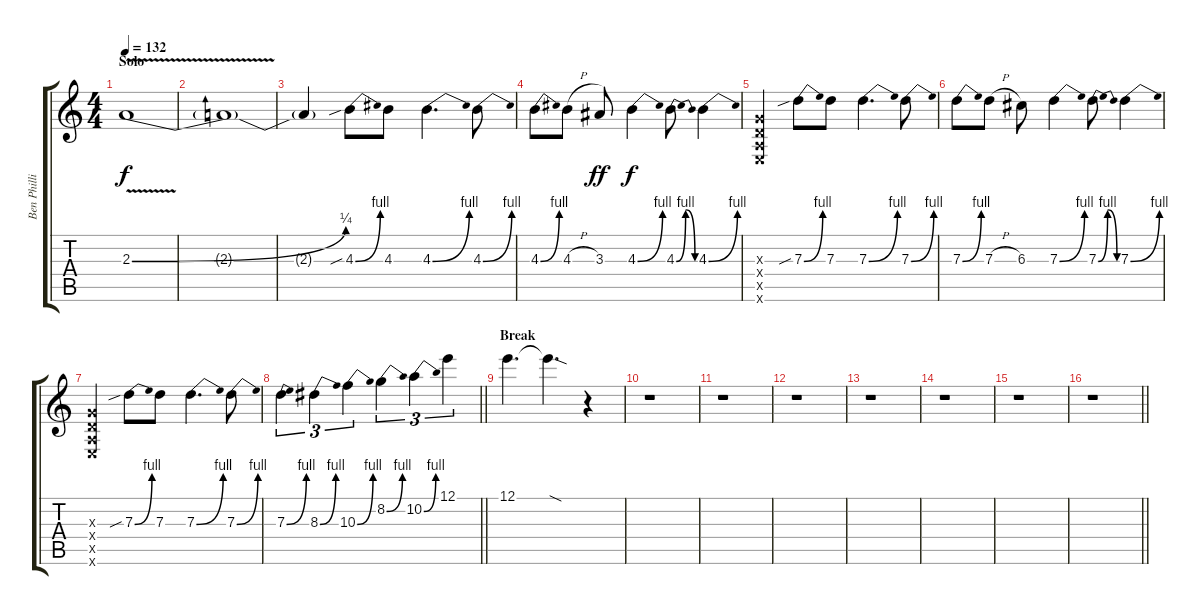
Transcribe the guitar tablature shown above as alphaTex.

\track ("Ben Phillips" "Ben Philli") {instrument distortionguitar}
\staff {score tabs}
\tuning (E4 B3 G3 D3 A2 E2) {hide}
\ts (4 4)
\section ("" "Solo")
\tempo 132
\clef g2
\ks c
2.3{be (bend 0 0 60 1) v}.1{dy f balance 12} |
2.3{t}.1 |
2.3{t}.4 4.3{be (bend 0 0 60 4) sib}.8 4.3.8 4.3{be (bend 0 0 60 4)}.4{d} 4.3{be (bend 0 0 60 4)}.8 |
4.3{be (bend 0 0 60 4)}.8 4.3{h}.8 3.3.8{dy ff} 4.3{be (bend 0 0 60 4)}.4{dy f} 4.3{be (bendrelease 0 0 25 4 50 4 60 0)}.8 4.3{be (bend 0 0 60 4)}.4 |
(0.3{x} 0.4{x} 0.5{x} 0.6{x}).4 7.3{be (bend 0 0 60 4) sib}.8 7.3.8 7.3{be (bend 0 0 60 4)}.4{d} 7.3{be (bend 0 0 60 4)}.8 |
7.3{be (bend 0 0 60 4)}.8 7.3{h}.8 6.3.8 7.3{be (bend 0 0 60 4)}.4 7.3{be (bendrelease 0 0 25 4 50 4 60 0)}.8 7.3{be (bend 0 0 60 4)}.4 |
(0.3{x} 0.4{x} 0.5{x} 0.6{x}).4 7.3{be (bend 0 0 60 4) sib}.8 7.3.8 7.3{be (bend 0 0 60 4)}.4{d} 7.3{be (bend 0 0 60 4)}.8 |
\barLineRight lightlight
7.3{be (bend 0 0 60 4)}.4{tu (3 2)} 8.3{be (bend 0 0 60 4)}.4{tu (3 2)} 10.3{be (bend 0 0 60 4)}.4{tu (3 2)} 8.2{be (bend 0 0 60 4)}.4{tu (3 2)} 10.2{be (bend 0 0 60 4)}.4{tu (3 2)} 12.1.4{tu (3 2)} |
\section ("" "Break")
12.1.4{d} 12.1{sod t}.4{d} r.4 |
r.1{volume 12 balance 14} |
r.1 |
r.1 |
r.1 |
r.1 |
r.1 |
\barLineRight lightlight
r.1
